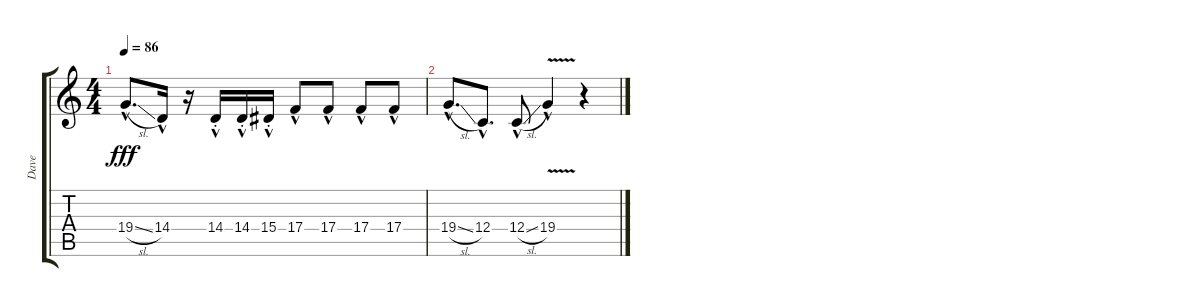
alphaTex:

\track ("Dave" "Dave") {instrument clarinet}
\staff {score tabs}
\tuning (D4 A3 F3 C3 G2 C2) {hide}
\ts (4 4)
\tempo 86
\clef g2
\ks c
19.4{sl hac}.8{d dy fff} 14.4{hac}.16 r.16 14.4{hac st}.16 14.4{hac st}.16 15.4{hac st}.16 17.4{hac}.8 17.4{hac}.8 17.4{hac}.8 17.4{hac}.8 |
19.4{sl hac}.8{d} 12.4{hac}.8{d} 12.4{sl hac}.8 19.4{v hac}.4 r.4
